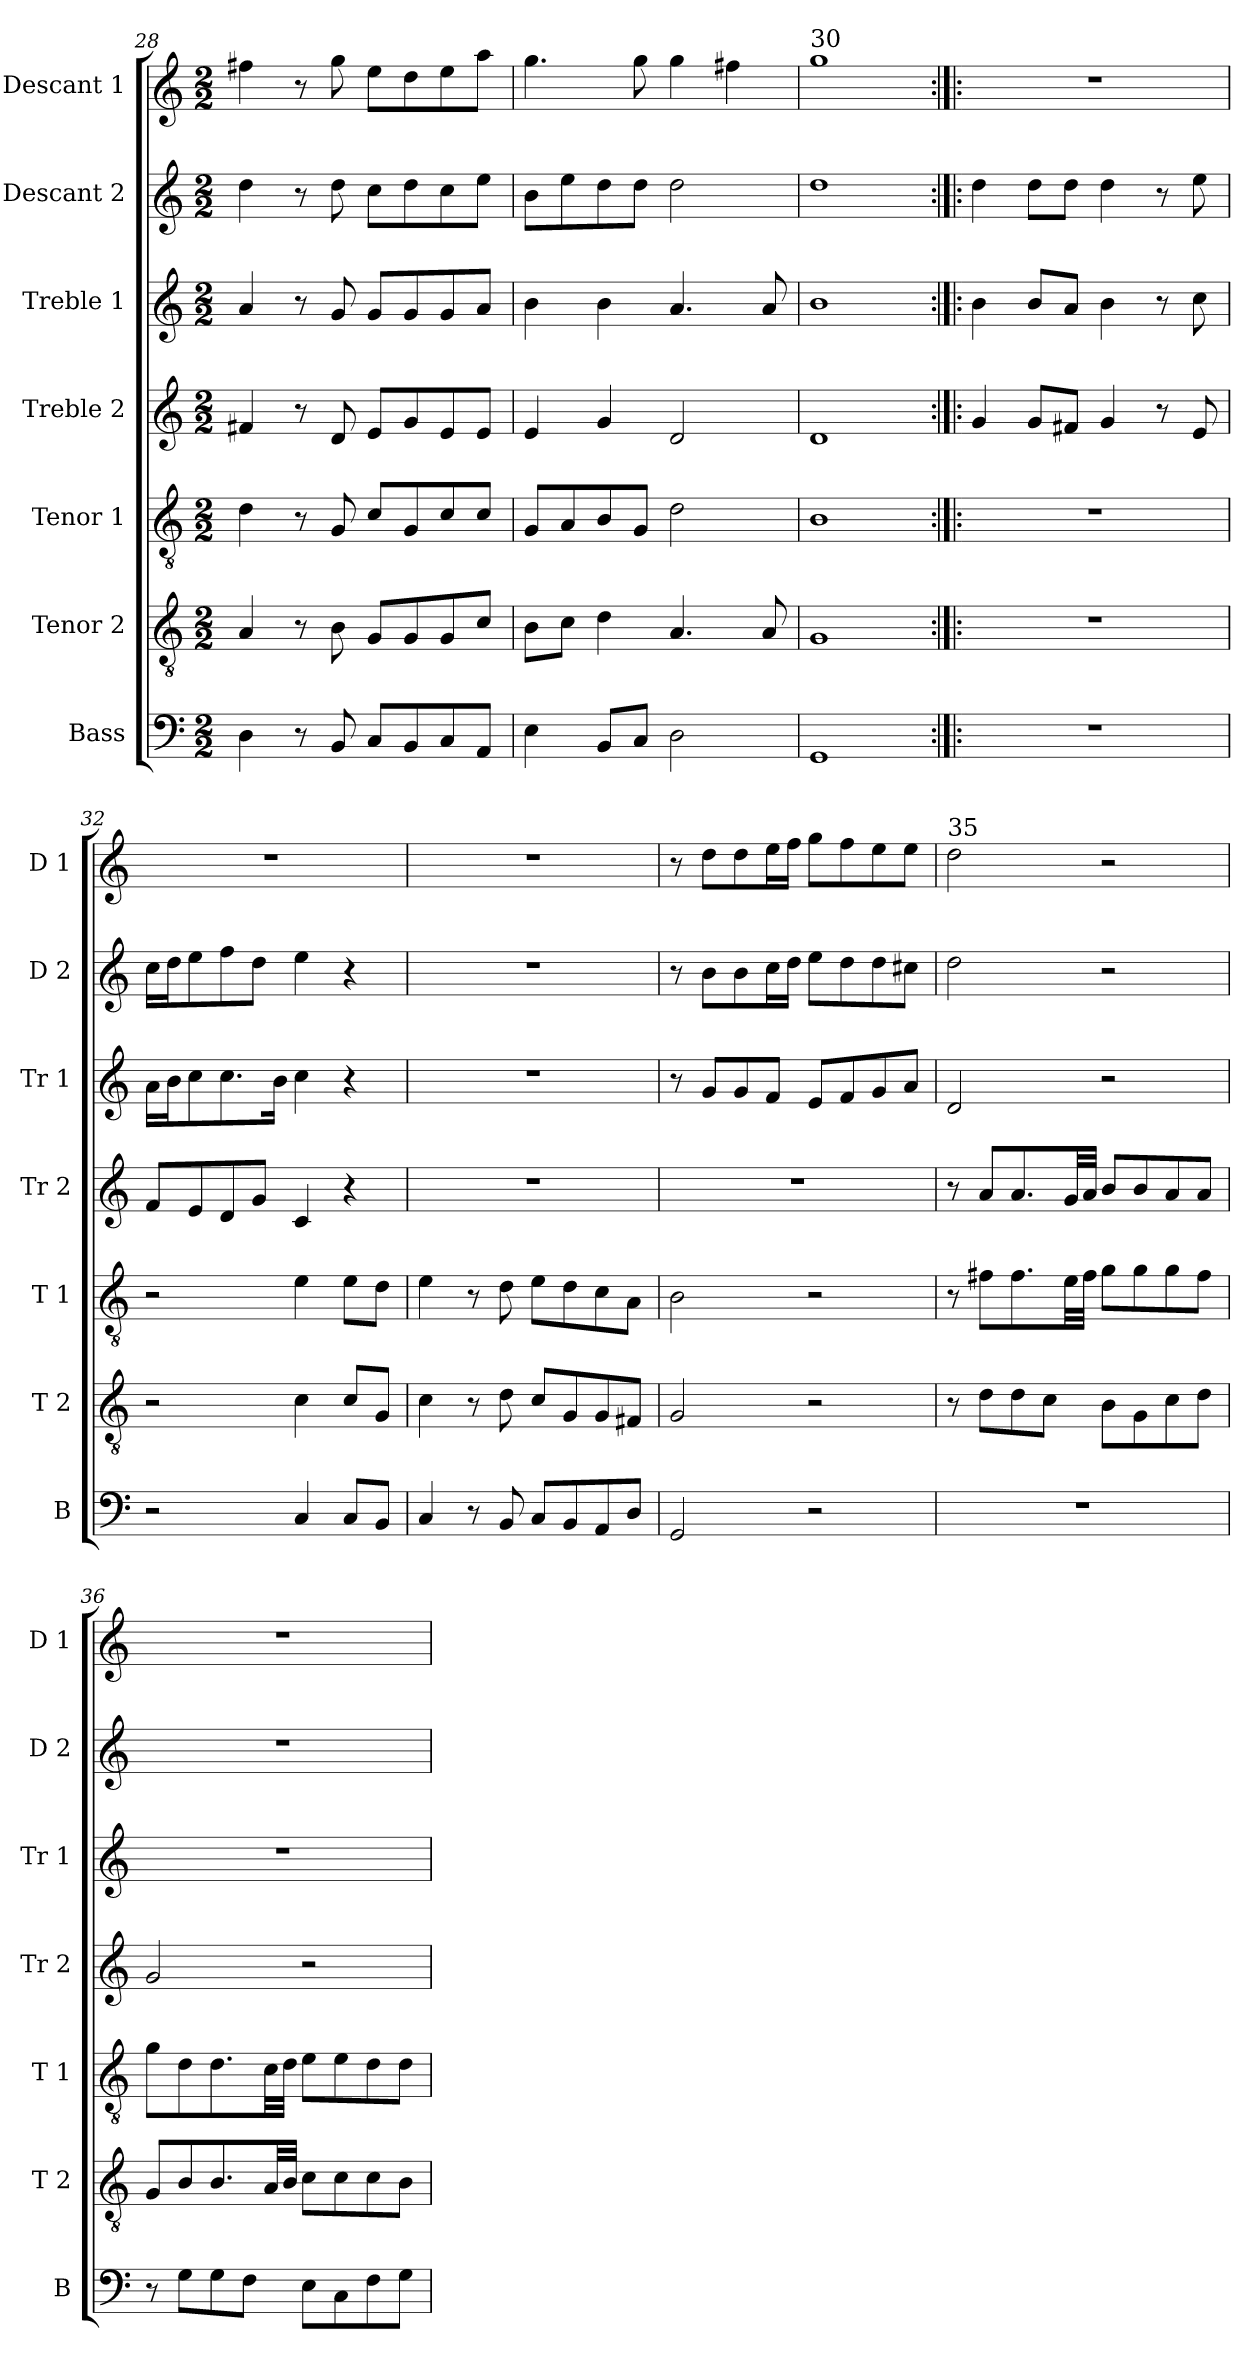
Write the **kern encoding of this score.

**kern	**kern	**kern	**kern	**kern	**kern	**kern
*part7	*part6	*part5	*part4	*part3	*part2	*part1
*staff7	*staff6	*staff5	*staff4	*staff3	*staff2	*staff1
*I"Bass	*I"Tenor 2	*I"Tenor 1	*I"Treble 2	*I"Treble 1	*I"Descant 2	*I"Descant 1
*I'B	*I'T 2	*I'T 1	*I'Tr 2	*I'Tr 1	*I'D 2	*I'D 1
*clefF4	*clefGv2	*clefGv2	*clefG2	*clefG2	*clefG2	*clefG2
*ITrd-7c-12	*ITrd-7c-12	*ITrd-7c-12	*ITrd-7c-12	*ITrd-7c-12	*ITrd-7c-12	*ITrd-7c-12
*k[]	*k[]	*k[]	*k[]	*k[]	*k[]	*k[]
*M2/2	*M2/2	*M2/2	*M2/2	*M2/2	*M2/2	*M2/2
=28	=28	=28	=28	=28	=28	=28
4d\	4a/	4dd\	4ff#X/	4aa/	4ddd\	4fff#X\
8r	8r	8r	8r	8r	8r	8r
8B/	8b\	8g/	8dd/	8gg/	8ddd\	8ggg\
8c/L	8g/L	8cc/L	8ee/L	8gg/L	8ccc\L	8eee\L
8B/	8g/	8g/	8gg/	8gg/	8ddd\	8ddd\
8c/	8g/	8cc/	8ee/	8gg/	8ccc\	8eee\
8A/J	8cc/J	8cc/J	8ee/J	8aa/J	8eee\J	8aaa\J
!!LO:PB:g=z
=29	=29	=29	=29	=29	=29	=29
4e\	8b\L	8g/L	4ee/	4bb\	8bb\L	4.ggg\
.	8cc\J	8a/	.	.	8eee\	.
8B/L	4dd\	8b/	4gg/	4bb\	8ddd\	.
8c/J	.	8g/J	.	.	8ddd\J	8ggg\
2d\	4.a/	2dd\	2dd/	4.aa/	2ddd\	4ggg\
.	.	.	.	.	.	4fff#X\
.	8a/	.	.	8aa/	.	.
=30	=30	=30	=30	=30	=30	=30
!	!	!	!	!	!	!LO:TX:a:t=30
1G	1g	1b	1dd	1bb	1ddd	1ggg
!!LO:LB:g=z
=31:|!|:	=31:|!|:	=31:|!|:	=31:|!|:	=31:|!|:	=31:|!|:	=31:|!|:
1r	1r	1r	4gg/	4bb\	4ddd\	1r
.	.	.	8gg/L	8bb/L	8ddd\L	.
.	.	.	8ff#X/J	8aa/J	8ddd\J	.
.	.	.	4gg/	4bb\	4ddd\	.
.	.	.	8r	8r	8r	.
.	.	.	8ee/	8ccc\	8eee\	.
=32	=32	=32	=32	=32	=32	=32
2r	2r	2r	8ff/L	16aa\LL	16ccc\LL	1r
.	.	.	.	16bb\J	16ddd\J	.
.	.	.	8ee/	8ccc\	8eee\	.
.	.	.	8dd/	8.ccc\	8fff\	.
.	.	.	8gg/J	.	8ddd\J	.
.	.	.	.	16bb\Jk	.	.
4c/	4cc\	4ee\	4cc/	4ccc\	4eee\	.
8c/L	8cc/L	8ee\L	4r	4r	4r	.
8B/J	8g/J	8dd\J	.	.	.	.
=33	=33	=33	=33	=33	=33	=33
4c/	4cc\	4ee\	1r	1r	1r	1r
8r	8r	8r	.	.	.	.
8B/	8dd\	8dd\	.	.	.	.
8c/L	8cc/L	8ee\L	.	.	.	.
8B/	8g/	8dd\	.	.	.	.
8A/	8g/	8cc\	.	.	.	.
8d/J	8f#X/J	8a\J	.	.	.	.
=34	=34	=34	=34	=34	=34	=34
2G/	2g/	2b\	1r	8r	8r	8r
.	.	.	.	8gg/L	8bb\L	8ddd\L
.	.	.	.	8gg/	8bb\	8ddd\
.	.	.	.	8ff/J	16ccc\L	16eee\L
.	.	.	.	.	16ddd\JJ	16fff\JJ
2r	2r	2r	.	8ee/L	8eee\L	8ggg\L
.	.	.	.	8ff/	8ddd\	8fff\
.	.	.	.	8gg/	8ddd\	8eee\
.	.	.	.	8aa/J	8ccc#X\J	8eee\J
!!LO:LB:g=z
=35	=35	=35	=35	=35	=35	=35
!	!	!	!	!	!	!LO:TX:a:t=35
1r	8r	8r	8r	2dd/	2ddd\	2ddd\
.	8dd\L	8ff#X\L	8aa/L	.	.	.
.	8dd\	8.ff#\	8.aa/	.	.	.
.	8cc\J	.	.	.	.	.
.	.	32ee\LL	32gg/LL	.	.	.
.	.	32ff#\JJJ	32aa/JJJ	.	.	.
.	8b\L	8gg\L	8bb/L	2r	2r	2r
.	8g\	8gg\	8bb/	.	.	.
.	8cc\	8gg\	8aa/	.	.	.
.	8dd\J	8ff#\J	8aa/J	.	.	.
=36	=36	=36	=36	=36	=36	=36
8r	8g/L	8gg\L	2gg/	1r	1r	1r
8g\L	8b/	8dd\	.	.	.	.
8g\	8.b/	8.dd\	.	.	.	.
8f\J	.	.	.	.	.	.
.	32a/LL	32cc\LL	.	.	.	.
.	32b/JJJ	32dd\JJJ	.	.	.	.
8e\L	8cc\L	8ee\L	2r	.	.	.
8c\	8cc\	8ee\	.	.	.	.
8f\	8cc\	8dd\	.	.	.	.
8g\J	8b\J	8dd\J	.	.	.	.
=	=	=	=	=	=	=
*-	*-	*-	*-	*-	*-	*-
